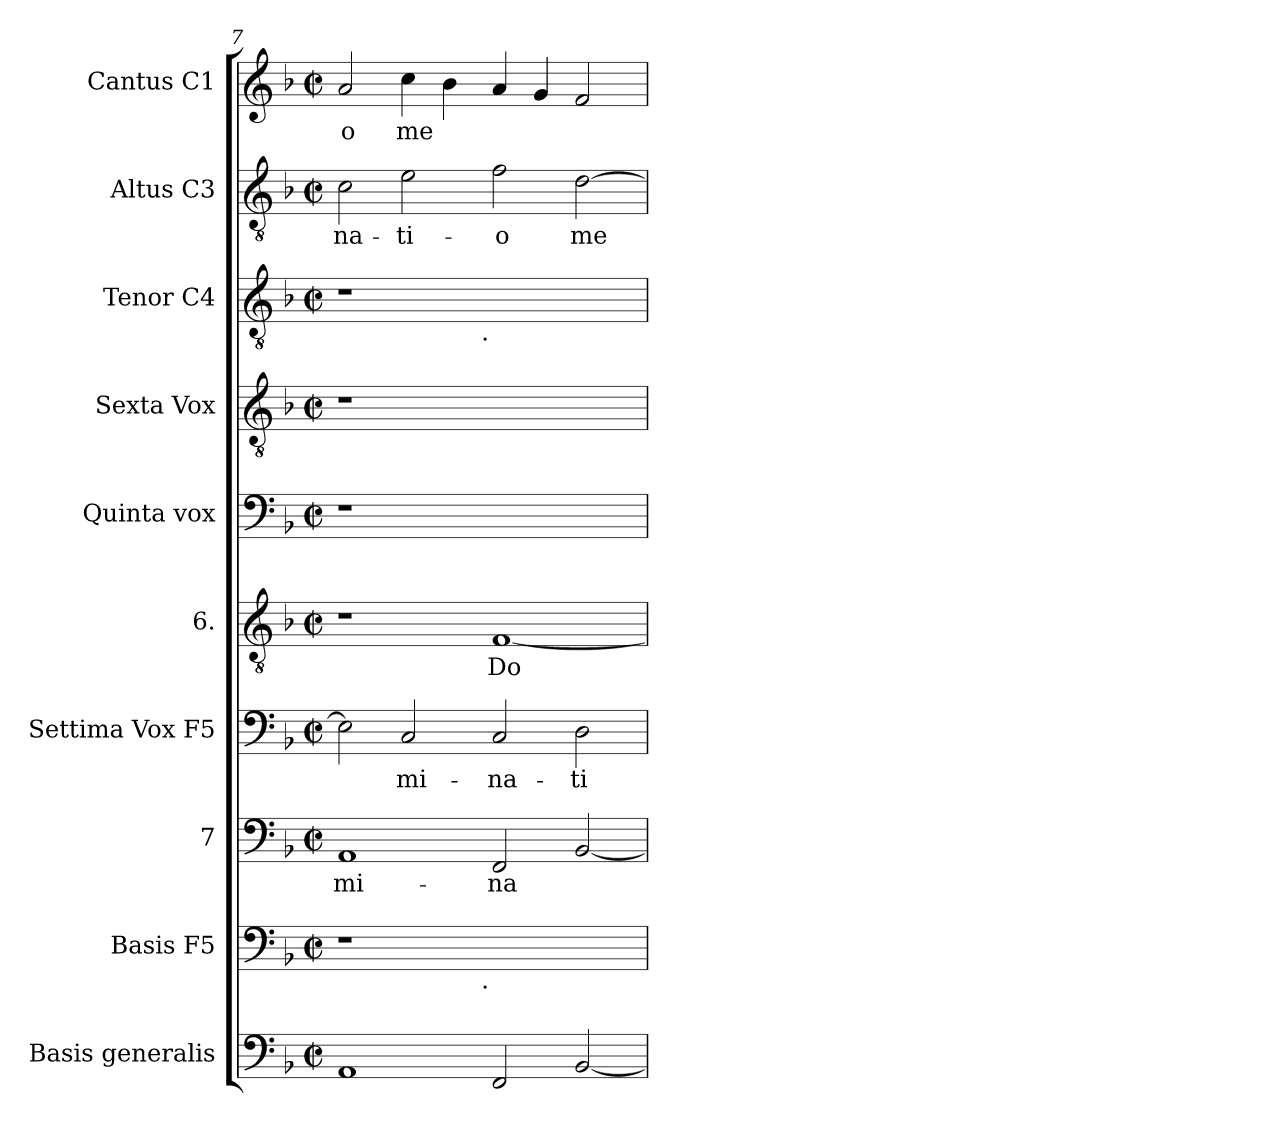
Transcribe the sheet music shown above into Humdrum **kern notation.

**kern	**text	**kern	**kern	**text	**kern	**text	**kern	**text	**kern	**kern	**kern	**kern	**text	**kern	**text
*part10	*part10	*part9	*part8	*part8	*part7	*part7	*part6	*part6	*part5	*part4	*part3	*part2	*part2	*part1	*part1
*staff10	*staff10	*staff9	*staff8	*staff8	*staff7	*staff7	*staff6	*staff6	*staff5	*staff4	*staff3	*staff2	*staff2	*staff1	*staff1
*I"Basis  generalis	*	*I"Basis  F5	*I"7	*	*I"Settima  Vox F5	*	*I"6.	*	*I"Quinta  vox	*I"Sexta  Vox	*I"Tenor  C4	*I"Altus  C3	*	*I"Cantus  C1	*
*	*	*I'B	*	*	*	*	*	*	*	*	*I'T	*I'A	*	*I'C	*
*clefF4	*	*clefF4	*clefF4	*	*clefF4	*	*clefGv2	*	*clefF4	*clefGv2	*clefGv2	*clefGv2	*	*clefG2	*
*k[b-]	*	*k[b-]	*k[b-]	*	*k[b-]	*	*k[b-]	*	*k[b-]	*k[b-]	*k[b-]	*k[b-]	*	*k[b-]	*
*F:	*	*F:	*F:	*	*F:	*	*F:	*	*F:	*F:	*F:	*F:	*	*F:	*
*M2/2	*	*M2/2	*M2/2	*	*M2/2	*	*M2/2	*	*M2/2	*M2/2	*M2/2	*M2/2	*	*M2/2	*
*met(c|)	*	*met(c|)	*met(c|)	*	*met(c|)	*	*met(c|)	*	*met(c|)	*met(c|)	*met(c|)	*met(c|)	*	*met(c|)	*
=7	=7	=7	=7	=7	=7	=7	=7	=7	=7	=7	=7	=7	=7	=7	=7
!	!LO:LY:a:cj	!	!	!LO:LY:b:cj	!	!LO:LY:b:cj	!	!	!	!	!	!	!LO:LY:b:cj	!	!LO:LY:b:cj
*	*	*^	*	*	*	*	*	*	*	*	*^	*	*	*	*
1AA	.	1r	2ryy	1AA	-mi-	2E\]	--	1r	.	1r	1r	1r	2ryy	2c\	-na-	2a/	-o
!	!	!	!	!	!	!	!LO:LY:b:cj	!	!	!	!	!	!	!	!LO:LY:b:cj	!	!LO:LY:b:cj
.	.	.	4...ryy	.	.	2C/	-mi-	.	.	.	.	.	4...ryy	2e\	-ti-	4cc\	me-
!	!	!	!	!	!	!	!	!	!	!	!	!	!	!	!	!	!LO:LY:b:cj
.	.	.	.	.	.	.	.	.	.	.	.	.	.	.	.	4b-\	--
!	!	!	!	!	!	!	!	!	!	!	!	!	!LO:TX:b:t=.	!	!	!	!
!	!	!	!LO:TX:b:t=.	!	!	!	!	!	!	!	!	!	!	!	!	!	!
.	.	.	1ryy	.	.	.	.	.	.	.	.	.	1ryy	.	.	.	.
!	!LO:LY:a:cj	!	!	!	!LO:LY:b:cj	!	!LO:LY:b:cj	!	!LO:LY:b:cj	!	!	!	!	!	!LO:LY:b:cj	!	!LO:LY:b:cj
2FF/	.	1ryy	.	2FF/	-na-	2C/	-na-	[<1F	Do-	1ryy	1ryy	1ryy	.	2f\	-o	4a/	--
!	!	!	!	!	!	!	!	!	!	!	!	!	!	!	!	!	!LO:LY:b:cj
.	.	.	.	.	.	.	.	.	.	.	.	.	.	.	.	4g/	--
!	!LO:LY:a:cj	!	!	!	!LO:LY:b:cj	!	!LO:LY:b:cj	!	!	!	!	!	!	!	!LO:LY:b:cj	!	!LO:LY:b:cj
[<2BB-/	.	.	.	[<2BB-/	--	2D\	-ti-	.	.	.	.	.	.	[>2d\	me-	2f/	--
.	.	.	32ryy	.	.	.	.	.	.	.	.	.	32ryy	.	.	.	.
*	*	*v	*v	*	*	*	*	*	*	*	*	*v	*v	*	*	*	*
=	=	=	=	=	=	=	=	=	=	=	=	=	=	=	=
*-	*-	*-	*-	*-	*-	*-	*-	*-	*-	*-	*-	*-	*-	*-	*-
